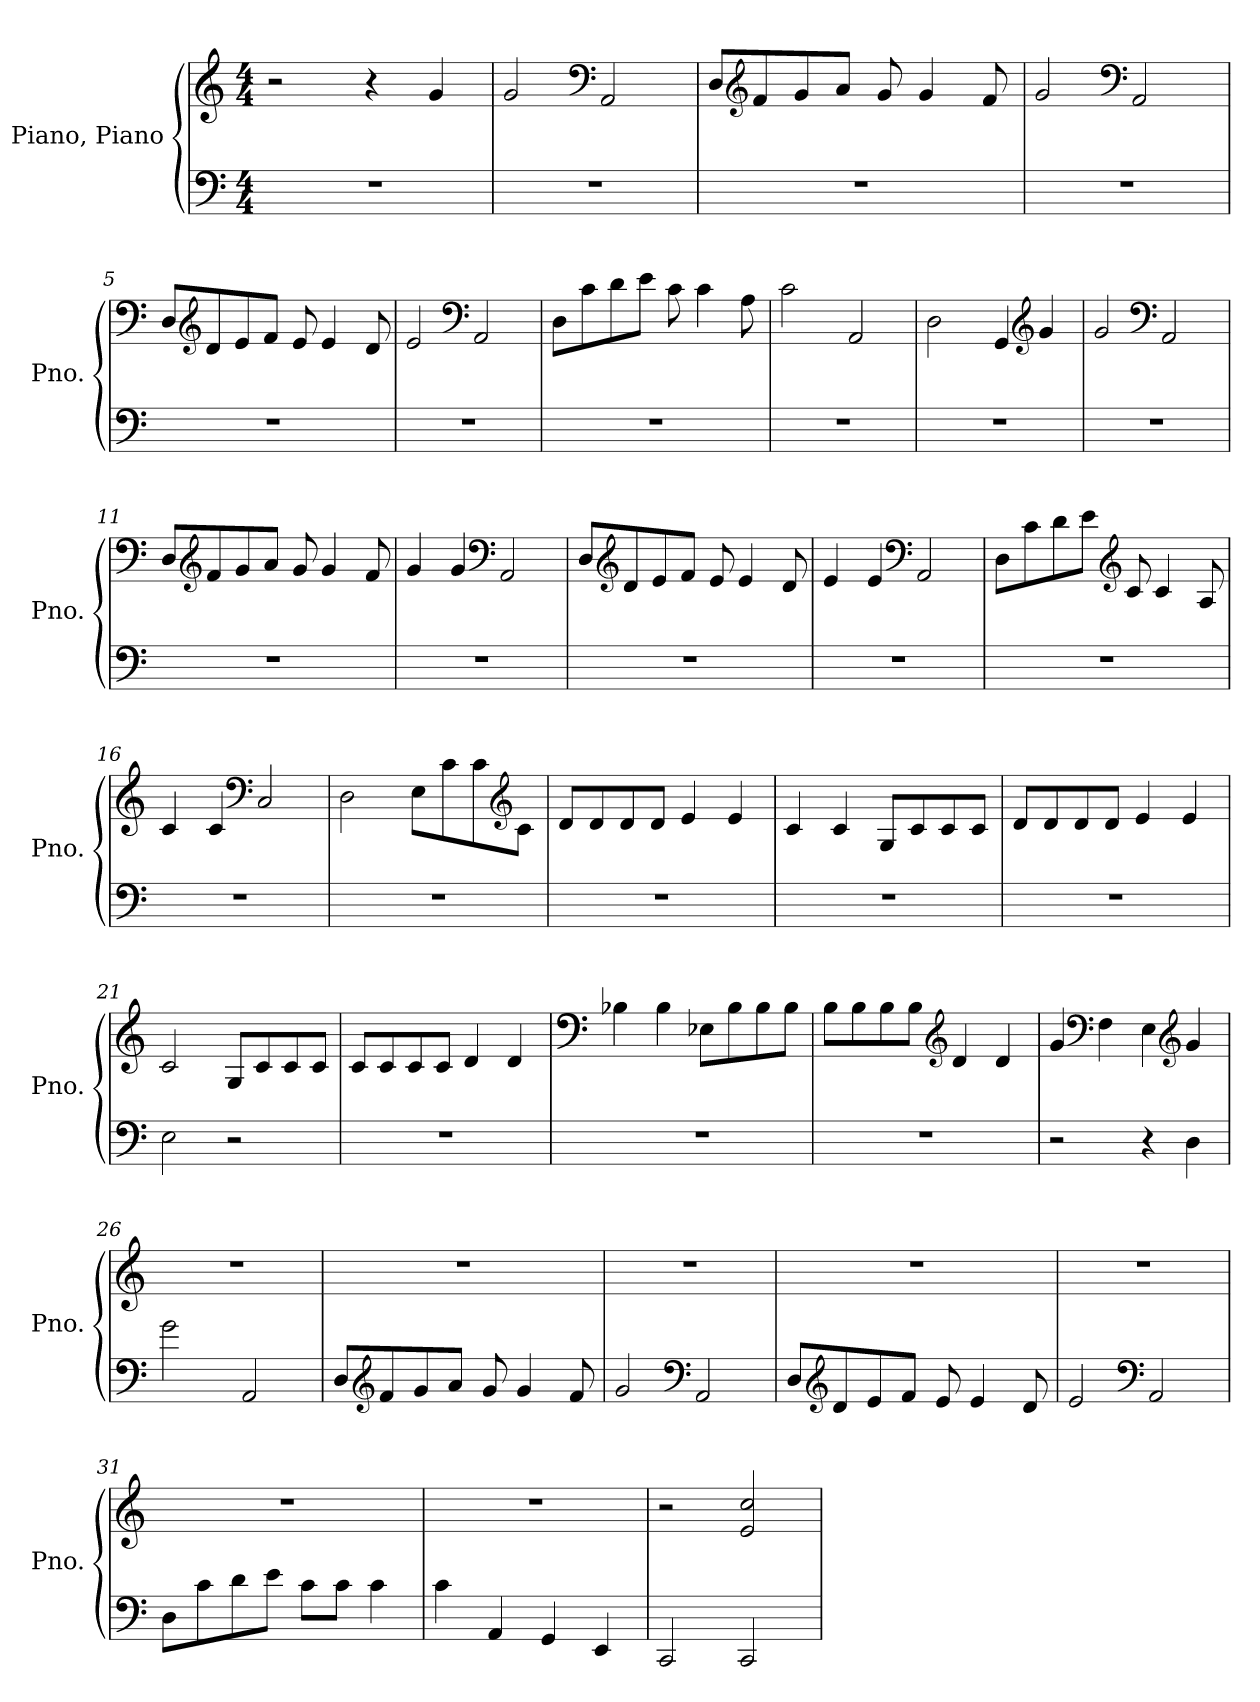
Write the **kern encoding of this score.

**kern	**kern
*part1	*part1
*staff2	*staff1
*I"Piano, Piano	*
*I'Pno.	*
*clefF4	*clefG2
*k[]	*k[]
*M4/4	*M4/4
*MM100	*MM100
=1	=1
1r	2r
.	4r
.	4g/
=2	=2
1r	2g/
*	*clefF4
.	2AA/
=3	=3
1r	8D/L
*	*clefG2
.	8f/
.	8g/
.	8a/J
.	8g/
.	4g/
.	8f/
=4	=4
1r	2g/
*	*clefF4
.	2AA/
=5	=5
1r	8D/L
*	*clefG2
.	8d/
.	8e/
.	8f/J
.	8e/
.	4e/
.	8d/
=6	=6
1r	2e/
*	*clefF4
.	2AA/
!!LO:LB:g=z
=7	=7
1r	8D\L
.	8c\
.	8d\
.	8e\J
.	8c\
.	4c\
.	8A\
=8	=8
1r	2c\
.	2AA/
=9	=9
1r	2D\
.	4GG/
*	*clefG2
.	4g/
=10	=10
1r	2g/
*	*clefF4
.	2AA/
=11	=11
1r	8D/L
*	*clefG2
.	8f/
.	8g/
.	8a/J
.	8g/
.	4g/
.	8f/
=12	=12
1r	4g/
.	4g/
*	*clefF4
.	2AA/
!!LO:LB:g=z
=13	=13
1r	8D/L
*	*clefG2
.	8d/
.	8e/
.	8f/J
.	8e/
.	4e/
.	8d/
=14	=14
1r	4e/
.	4e/
*	*clefF4
.	2AA/
=15	=15
1r	8D\L
.	8c\
.	8d\
.	8e\J
*	*clefG2
.	8c/
.	4c/
.	8A/
=16	=16
1r	4c/
.	4c/
*	*clefF4
.	2C/
=17	=17
1r	2D\
.	8E\L
.	8c\
.	8c\
*	*clefG2
.	8c\J
!!LO:LB:g=z
=18	=18
1r	8d/L
.	8d/
.	8d/
.	8d/J
.	4e/
.	4e/
=19	=19
1r	4c/
.	4c/
.	8G/L
.	8c/
.	8c/
.	8c/J
=20	=20
1r	8d/L
.	8d/
.	8d/
.	8d/J
.	4e/
.	4e/
=21	=21
2E\	2c/
2r	8G/L
.	8c/
.	8c/
.	8c/J
=22	=22
1r	8c/L
.	8c/
.	8c/
.	8c/J
.	4d/
.	4d/
!!LO:LB:g=z
=23	=23
*	*clefF4
1r	4B-X\
.	4B-\
.	8E-X\L
.	8B-\
.	8B-\
.	8B-\J
=24	=24
1r	8B\L
.	8B\
.	8B\
.	8B\J
*	*clefG2
.	4d/
.	4d/
=25	=25
2r	4g/
*	*clefF4
.	4F\
4r	4E\
*	*clefG2
4D\	4g/
=26	=26
2g\	1r
2AA/	.
=27	=27
8D/L	1r
*clefG2	*
8f/	.
8g/	.
8a/J	.
8g/	.
4g/	.
8f/	.
=28	=28
2g/	1r
*clefF4	*
2AA/	.
!!LO:LB:g=z
=29	=29
8D/L	1r
*clefG2	*
8d/	.
8e/	.
8f/J	.
8e/	.
4e/	.
8d/	.
=30	=30
2e/	1r
*clefF4	*
2AA/	.
=31	=31
8D\L	1r
8c\	.
8d\	.
8e\J	.
8c\L	.
8c\J	.
4c\	.
=32	=32
4c\	1r
4AA/	.
4GG/	.
4EE/	.
=33	=33
2CC/	2r
2CC/	2e/ 2cc/
=	=
*-	*-
